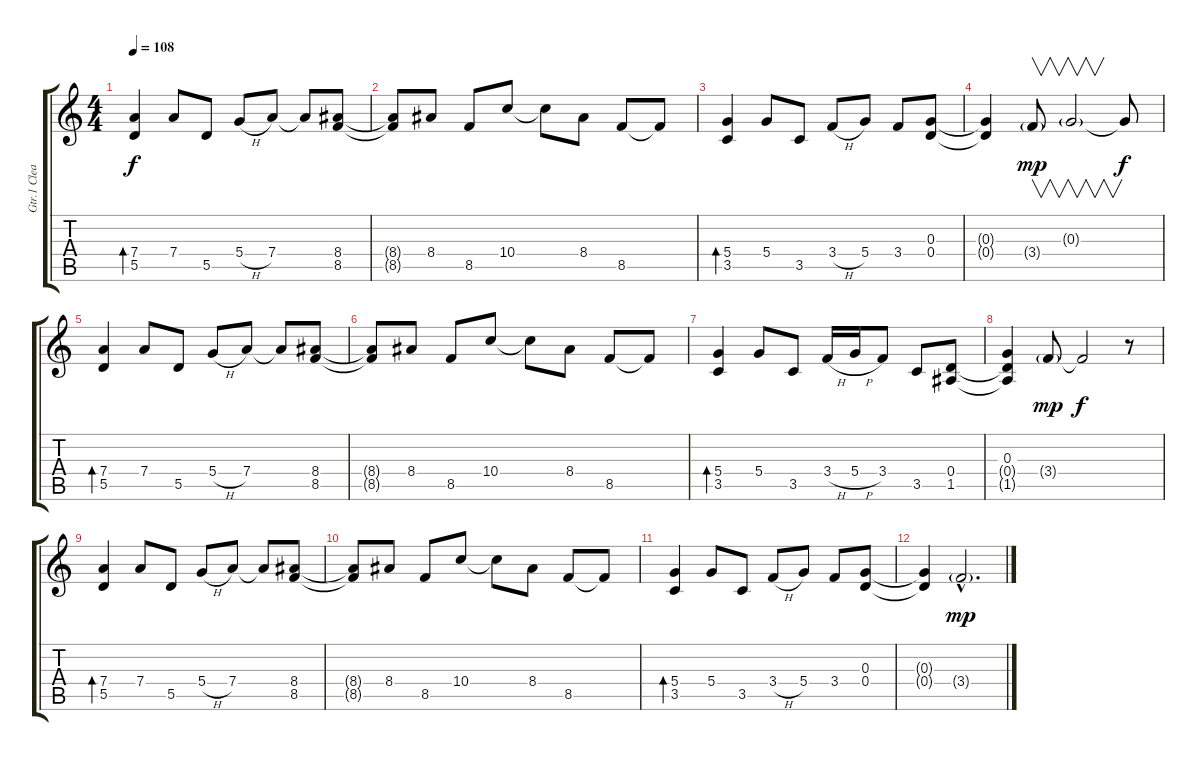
\track ("Gtr.1 Clean + delay" "Gtr.1 Clea") {instrument acousticguitarsteel}
\staff {score tabs}
\tuning (E4 B3 G3 D3 A2 E2) {hide}
\ts (4 4)
\tempo 108
\clef g2
\ks c
(7.4 5.5).4{bd 480 dy f instrument acousticguitarsteel} 7.4.8 5.5.8 5.4{h}.8 7.4.8 7.4{t}.8 (8.4 8.5).8 |
(8.4{t} 8.5{t}).8 8.4.8 8.5.8 10.4.8 10.4{t}.8 8.4.8 8.5.8 8.5{t}.8 |
(5.4 3.5).4{bd 480} 5.4.8 3.5.8 3.4{h}.8 5.4.8 3.4.8 (0.3 0.4).8 |
(0.3{t} 0.4{t}).4 3.4{g}.8{v dy mp} 0.3{g}.2{v} 0.3{t}.8{dy f} |
(7.4 5.5).4{bd 480} 7.4.8 5.5.8 5.4{h}.8 7.4.8 7.4{t}.8 (8.4 8.5).8 |
(8.4{t} 8.5{t}).8 8.4.8 8.5.8 10.4.8 10.4{t}.8 8.4.8 8.5.8 8.5{t}.8 |
(5.4 3.5).4{bd 480} 5.4.8 3.5.8 3.4{h}.16 5.4{h}.16 3.4.8 3.5.8 (0.4 1.5).8 |
(0.3 0.4{t} 1.5{t}).4 3.4{g}.8{dy mp} 3.4{t}.2{dy f} r.8 |
(7.4 5.5).4{bd 480} 7.4.8 5.5.8 5.4{h}.8 7.4.8 7.4{t}.8 (8.4 8.5).8 |
(8.4{t} 8.5{t}).8 8.4.8 8.5.8 10.4.8 10.4{t}.8 8.4.8 8.5.8 8.5{t}.8 |
(5.4 3.5).4{bd 480} 5.4.8 3.5.8 3.4{h}.8 5.4.8 3.4.8 (0.3 0.4).8 |
(0.3{t} 0.4{t}).4 3.4{g hac}.2{d dy mp}
